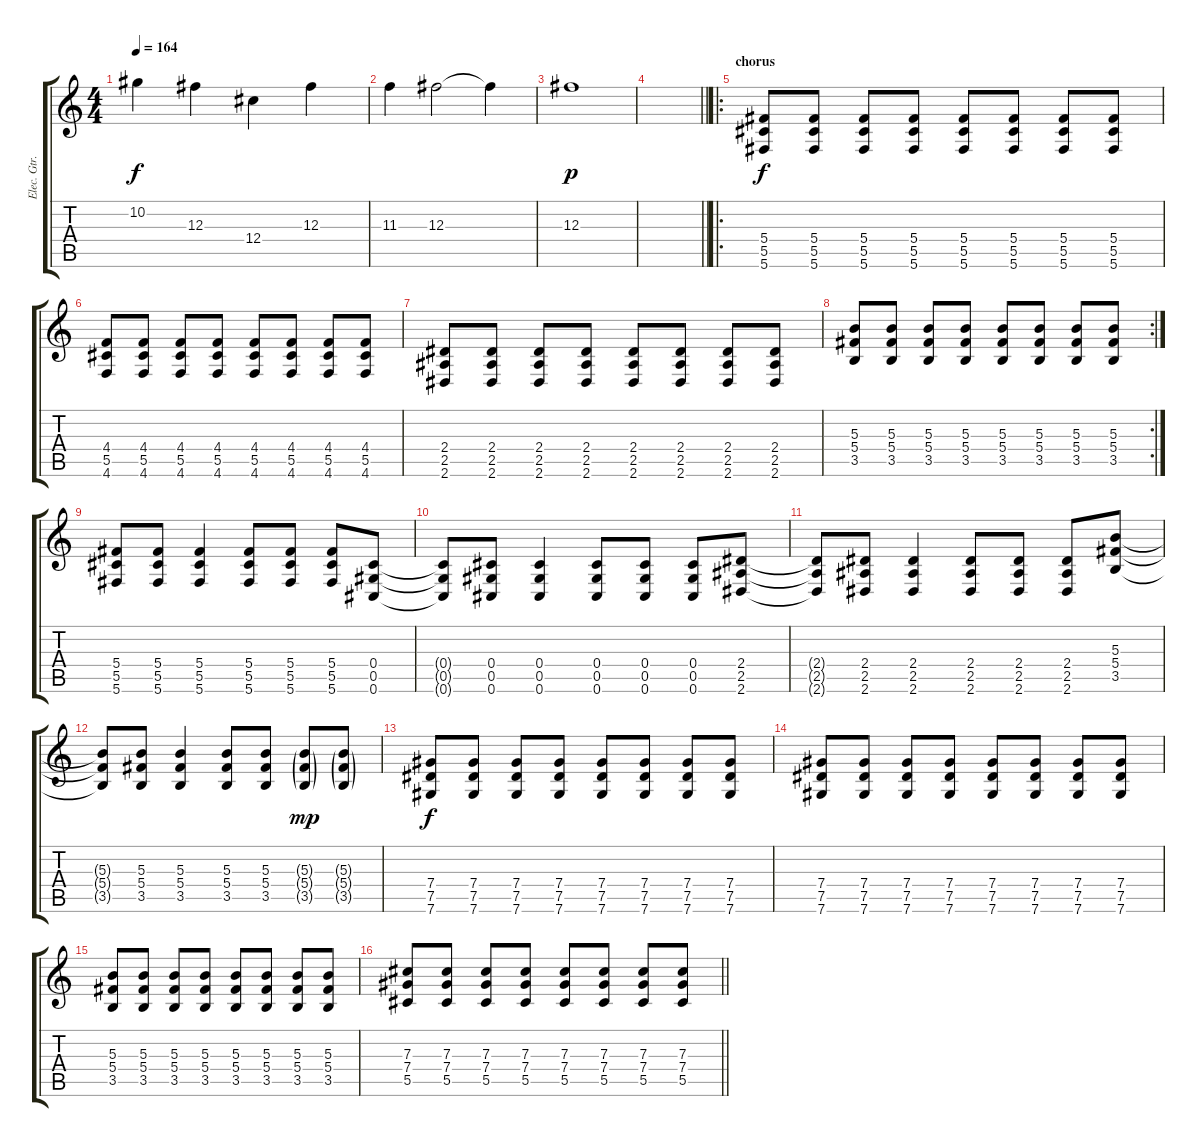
\track ("Elec. Gtr. 2" "Elec. Gtr.") {instrument distortionguitar}
\staff {score tabs}
\tuning (Eb4 Bb3 Gb3 Db3 Ab2 Db2) {hide}
\ts (4 4)
\tempo 164
\clef g2
\ks c
10.2{t}.4{dy f} 12.3.4 12.4.4 12.3.4 |
11.3.4 12.3.2 12.3{t}.4 |
12.3.1{dy p} |
\barLineRight lightlight
|
\ro
\section ("" "chorus")
(5.4 5.5 5.6).8{dy f} (5.4 5.5 5.6).8 (5.4 5.5 5.6).8 (5.4 5.5 5.6).8 (5.4 5.5 5.6).8 (5.4 5.5 5.6).8 (5.4 5.5 5.6).8 (5.4 5.5 5.6).8 |
(4.4 5.5 4.6).8 (4.4 5.5 4.6).8 (4.4 5.5 4.6).8 (4.4 5.5 4.6).8 (4.4 5.5 4.6).8 (4.4 5.5 4.6).8 (4.4 5.5 4.6).8 (4.4 5.5 4.6).8 |
(2.4 2.5 2.6).8 (2.4 2.5 2.6).8 (2.4 2.5 2.6).8 (2.4 2.5 2.6).8 (2.4 2.5 2.6).8 (2.4 2.5 2.6).8 (2.4 2.5 2.6).8 (2.4 2.5 2.6).8 |
\rc 2
(5.3 5.4 3.5).8 (5.3 5.4 3.5).8 (5.3 5.4 3.5).8 (5.3 5.4 3.5).8 (5.3 5.4 3.5).8 (5.3 5.4 3.5).8 (5.3 5.4 3.5).8 (5.3 5.4 3.5).8 |
(5.4 5.5 5.6).8 (5.4 5.5 5.6).8 (5.4 5.5 5.6).4 (5.4 5.5 5.6).8 (5.4 5.5 5.6).8 (5.4 5.5 5.6).8 (0.4 0.5 0.6).8 |
(0.4{t} 0.5{t} 0.6{t}).8 (0.4 0.5 0.6).8 (0.4 0.5 0.6).4 (0.4 0.5 0.6).8 (0.4 0.5 0.6).8 (0.4 0.5 0.6).8 (2.4 2.5 2.6).8 |
(2.4{t} 2.5{t} 2.6{t}).8 (2.4 2.5 2.6).8 (2.4 2.5 2.6).4 (2.4 2.5 2.6).8 (2.4 2.5 2.6).8 (2.4 2.5 2.6).8 (5.3 5.4 3.5).8 |
(5.3{t} 5.4{t} 3.5{t}).8 (5.3 5.4 3.5).8 (5.3 5.4 3.5).4 (5.3 5.4 3.5).8 (5.3 5.4 3.5).8 (5.3{g} 5.4{g} 3.5{g}).8{dy mp} (5.3{g} 5.4{g} 3.5{g}).8 |
(7.4 7.5 7.6).8{dy f} (7.4 7.5 7.6).8 (7.4 7.5 7.6).8 (7.4 7.5 7.6).8 (7.4 7.5 7.6).8 (7.4 7.5 7.6).8 (7.4 7.5 7.6).8 (7.4 7.5 7.6).8 |
(7.4 7.5 7.6).8 (7.4 7.5 7.6).8 (7.4 7.5 7.6).8 (7.4 7.5 7.6).8 (7.4 7.5 7.6).8 (7.4 7.5 7.6).8 (7.4 7.5 7.6).8 (7.4 7.5 7.6).8 |
(5.3 5.4 3.5).8 (5.3 5.4 3.5).8 (5.3 5.4 3.5).8 (5.3 5.4 3.5).8 (5.3 5.4 3.5).8 (5.3 5.4 3.5).8 (5.3 5.4 3.5).8 (5.3 5.4 3.5).8 |
\barLineRight lightlight
(7.3 7.4 5.5).8 (7.3 7.4 5.5).8 (7.3 7.4 5.5).8 (7.3 7.4 5.5).8 (7.3 7.4 5.5).8 (7.3 7.4 5.5).8 (7.3 7.4 5.5).8 (7.3 7.4 5.5).8
